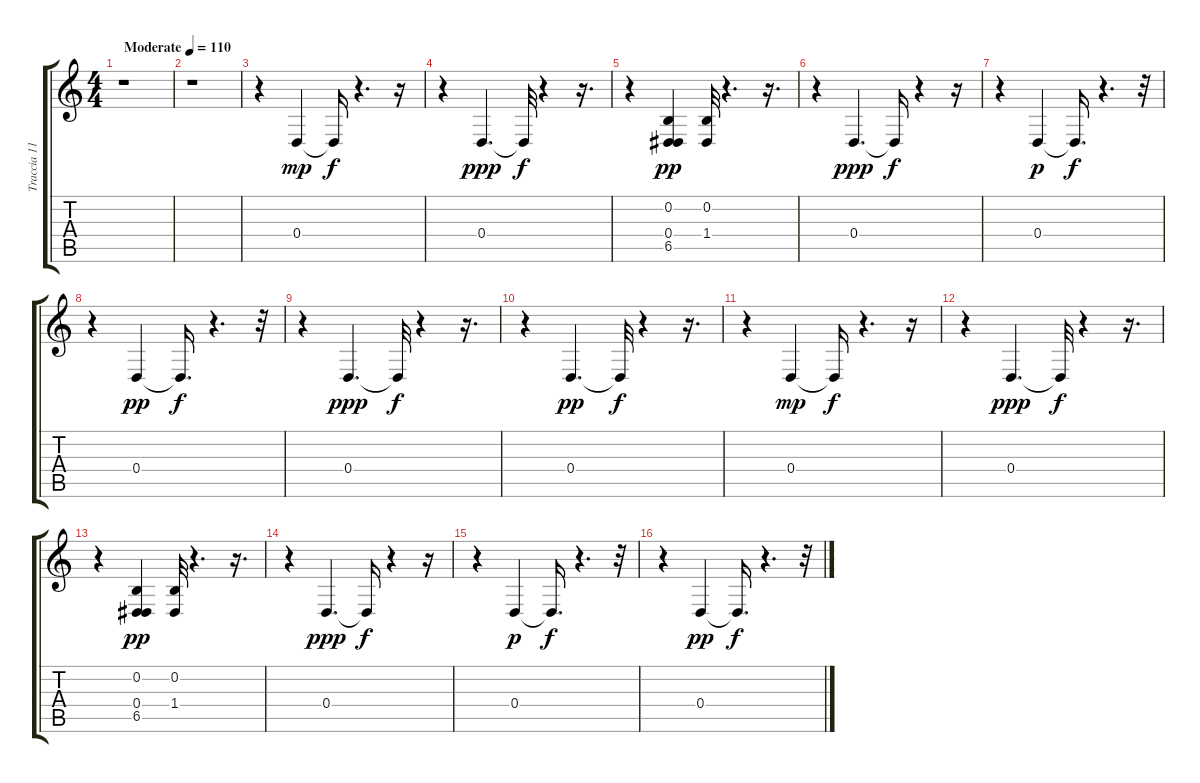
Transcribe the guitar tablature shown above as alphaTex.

\track ("Traccia 11" "Traccia 11") {instrument reversecymbal}
\staff {score tabs}
\tuning (E4 B3 G3 D3 A2 E2) {hide}
\ts (4 4)
\tempo (110 "Moderate")
\clef g2
\ks c
r.1{dy mp instrument reversecymbal} |
r.1 |
r.4 0.4.4 0.4{t}.16{dy f} r.4{d} r.16 |
r.4 0.4.4{d dy ppp} 0.4{t}.32{dy f} r.4 r.16{d} |
r.4 (0.2 0.4 6.5).4{dy pp} (0.2 1.4).32 r.4{d} r.16{d} |
r.4 0.4.4{d dy ppp} 0.4{t}.16{dy f} r.4 r.16 |
r.4 0.4.4{dy p} 0.4{t}.16{d dy f} r.4{d} r.32 |
r.4 0.4.4{dy pp} 0.4{t}.16{d dy f} r.4{d} r.32 |
r.4 0.4.4{d dy ppp} 0.4{t}.32{dy f} r.4 r.16{d} |
r.4 0.4.4{d dy pp} 0.4{t}.32{dy f} r.4 r.16{d} |
r.4 0.4.4{dy mp} 0.4{t}.16{dy f} r.4{d} r.16 |
r.4 0.4.4{d dy ppp} 0.4{t}.32{dy f} r.4 r.16{d} |
r.4 (0.2 0.4 6.5).4{dy pp} (0.2 1.4).32 r.4{d} r.16{d} |
r.4 0.4.4{d dy ppp} 0.4{t}.16{dy f} r.4 r.16 |
r.4 0.4.4{dy p} 0.4{t}.16{d dy f} r.4{d} r.32 |
r.4 0.4.4{dy pp} 0.4{t}.16{d dy f} r.4{d} r.32
